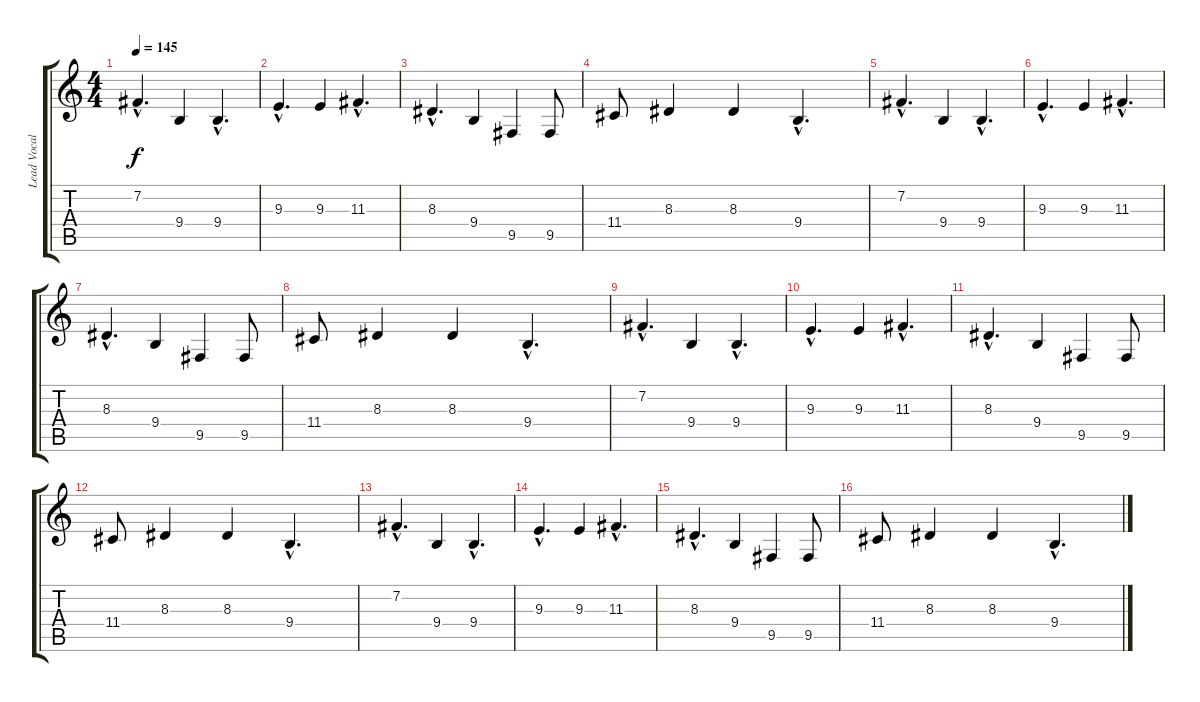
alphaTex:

\track ("Lead Vocals" "Lead Vocal") {instrument violin}
\staff {score tabs}
\tuning (E4 B3 G3 D3 A2 E2) {hide}
\ts (4 4)
\tempo 145
\clef g2
\ks c
7.2{hac}.4{d dy f} 9.4.4 9.4{hac}.4{d} |
9.3{hac}.4{d} 9.3.4 11.3{hac}.4{d} |
8.3{hac}.4{d} 9.4.4 9.5.4 9.5.8 |
11.4.8 8.3.4 8.3.4 9.4{hac}.4{d} |
7.2{hac}.4{d} 9.4.4 9.4{hac}.4{d} |
9.3{hac}.4{d} 9.3.4 11.3{hac}.4{d} |
8.3{hac}.4{d} 9.4.4 9.5.4 9.5.8 |
11.4.8 8.3.4 8.3.4 9.4{hac}.4{d} |
7.2{hac}.4{d} 9.4.4 9.4{hac}.4{d} |
9.3{hac}.4{d} 9.3.4 11.3{hac}.4{d} |
8.3{hac}.4{d} 9.4.4 9.5.4 9.5.8 |
11.4.8 8.3.4 8.3.4 9.4{hac}.4{d} |
7.2{hac}.4{d} 9.4.4 9.4{hac}.4{d} |
9.3{hac}.4{d} 9.3.4 11.3{hac}.4{d} |
8.3{hac}.4{d} 9.4.4 9.5.4 9.5.8 |
11.4.8 8.3.4 8.3.4 9.4{hac}.4{d}
